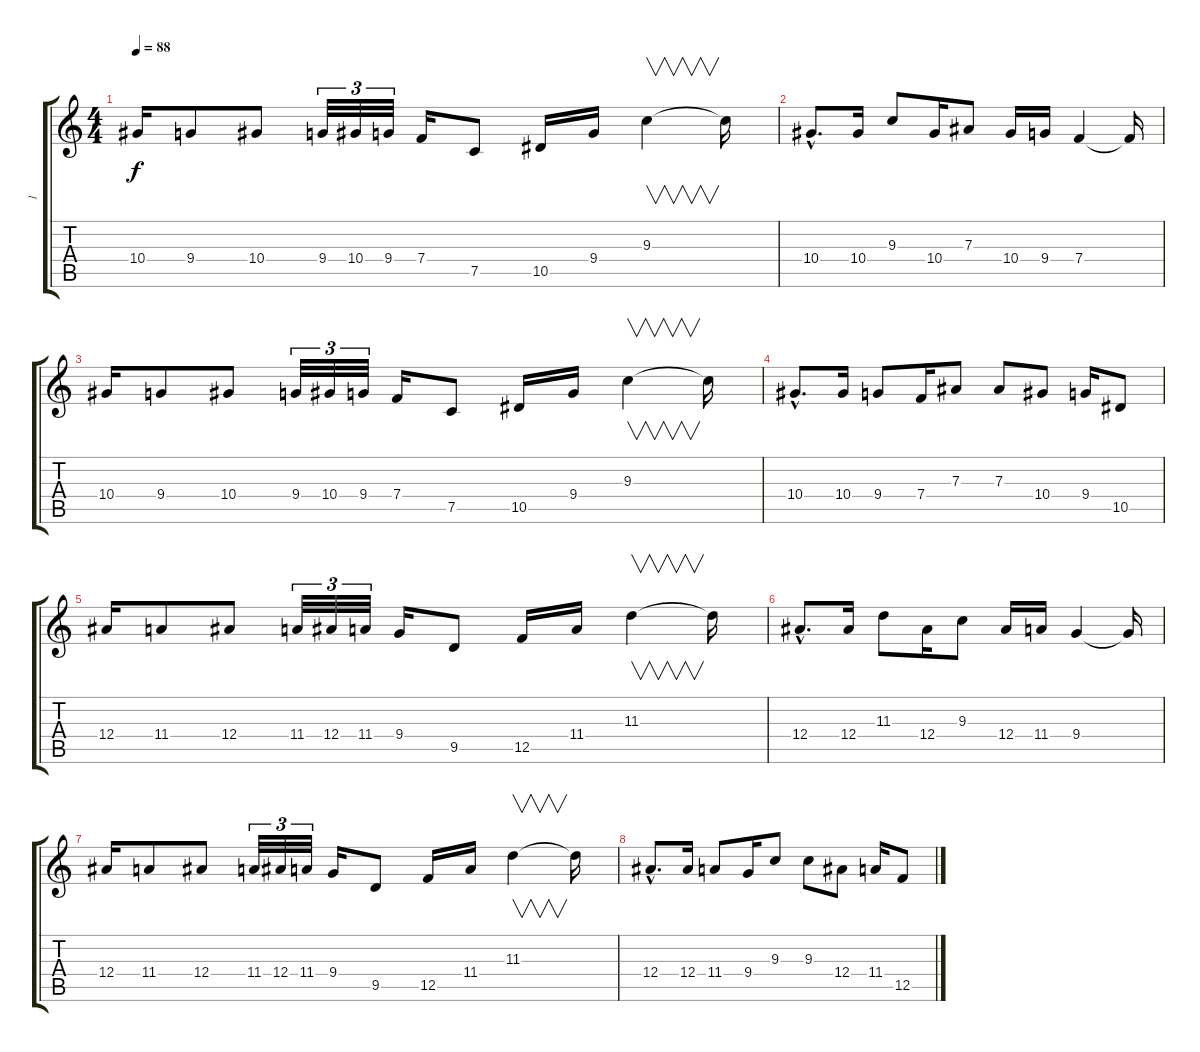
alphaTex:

\track ("1" "1") {instrument distortionguitar}
\staff {score tabs}
\tuning (C4 G3 Eb3 Bb2 F2 C2) {hide}
\ts (4 4)
\tempo 88
\clef g2
\ks c
10.4.16{dy f instrument distortionguitar} 9.4.8 10.4.8 9.4.32{tu (3 2)} 10.4.32{tu (3 2)} 9.4.32{tu (3 2)} 7.4.16 7.5.8 10.5.16 9.4.16 9.3.4{v} 9.3{t}.16 |
10.4{hac}.8{d} 10.4.16 9.3.8 10.4.16 7.3.8 10.4.16 9.4.16 7.4.4 7.4{t}.16 |
10.4.16 9.4.8 10.4.8 9.4.32{tu (3 2)} 10.4.32{tu (3 2)} 9.4.32{tu (3 2)} 7.4.16 7.5.8 10.5.16 9.4.16 9.3.4{v} 9.3{t}.16 |
10.4{hac}.8{d} 10.4.16 9.4.8 7.4.16 7.3.8 7.3.8 10.4.8 9.4.16 10.5.8 |
12.4.16 11.4.8 12.4.8 11.4.32{tu (3 2)} 12.4.32{tu (3 2)} 11.4.32{tu (3 2)} 9.4.16 9.5.8 12.5.16 11.4.16 11.3.4{v} 11.3{t}.16 |
12.4{hac}.8{d} 12.4.16 11.3.8 12.4.16 9.3.8 12.4.16 11.4.16 9.4.4 9.4{t}.16 |
12.4.16 11.4.8 12.4.8 11.4.32{tu (3 2)} 12.4.32{tu (3 2)} 11.4.32{tu (3 2)} 9.4.16 9.5.8 12.5.16 11.4.16 11.3.4{v} 11.3{t}.16 |
12.4{hac}.8{d} 12.4.16 11.4.8 9.4.16 9.3.8 9.3.8 12.4.8 11.4.16 12.5.8
